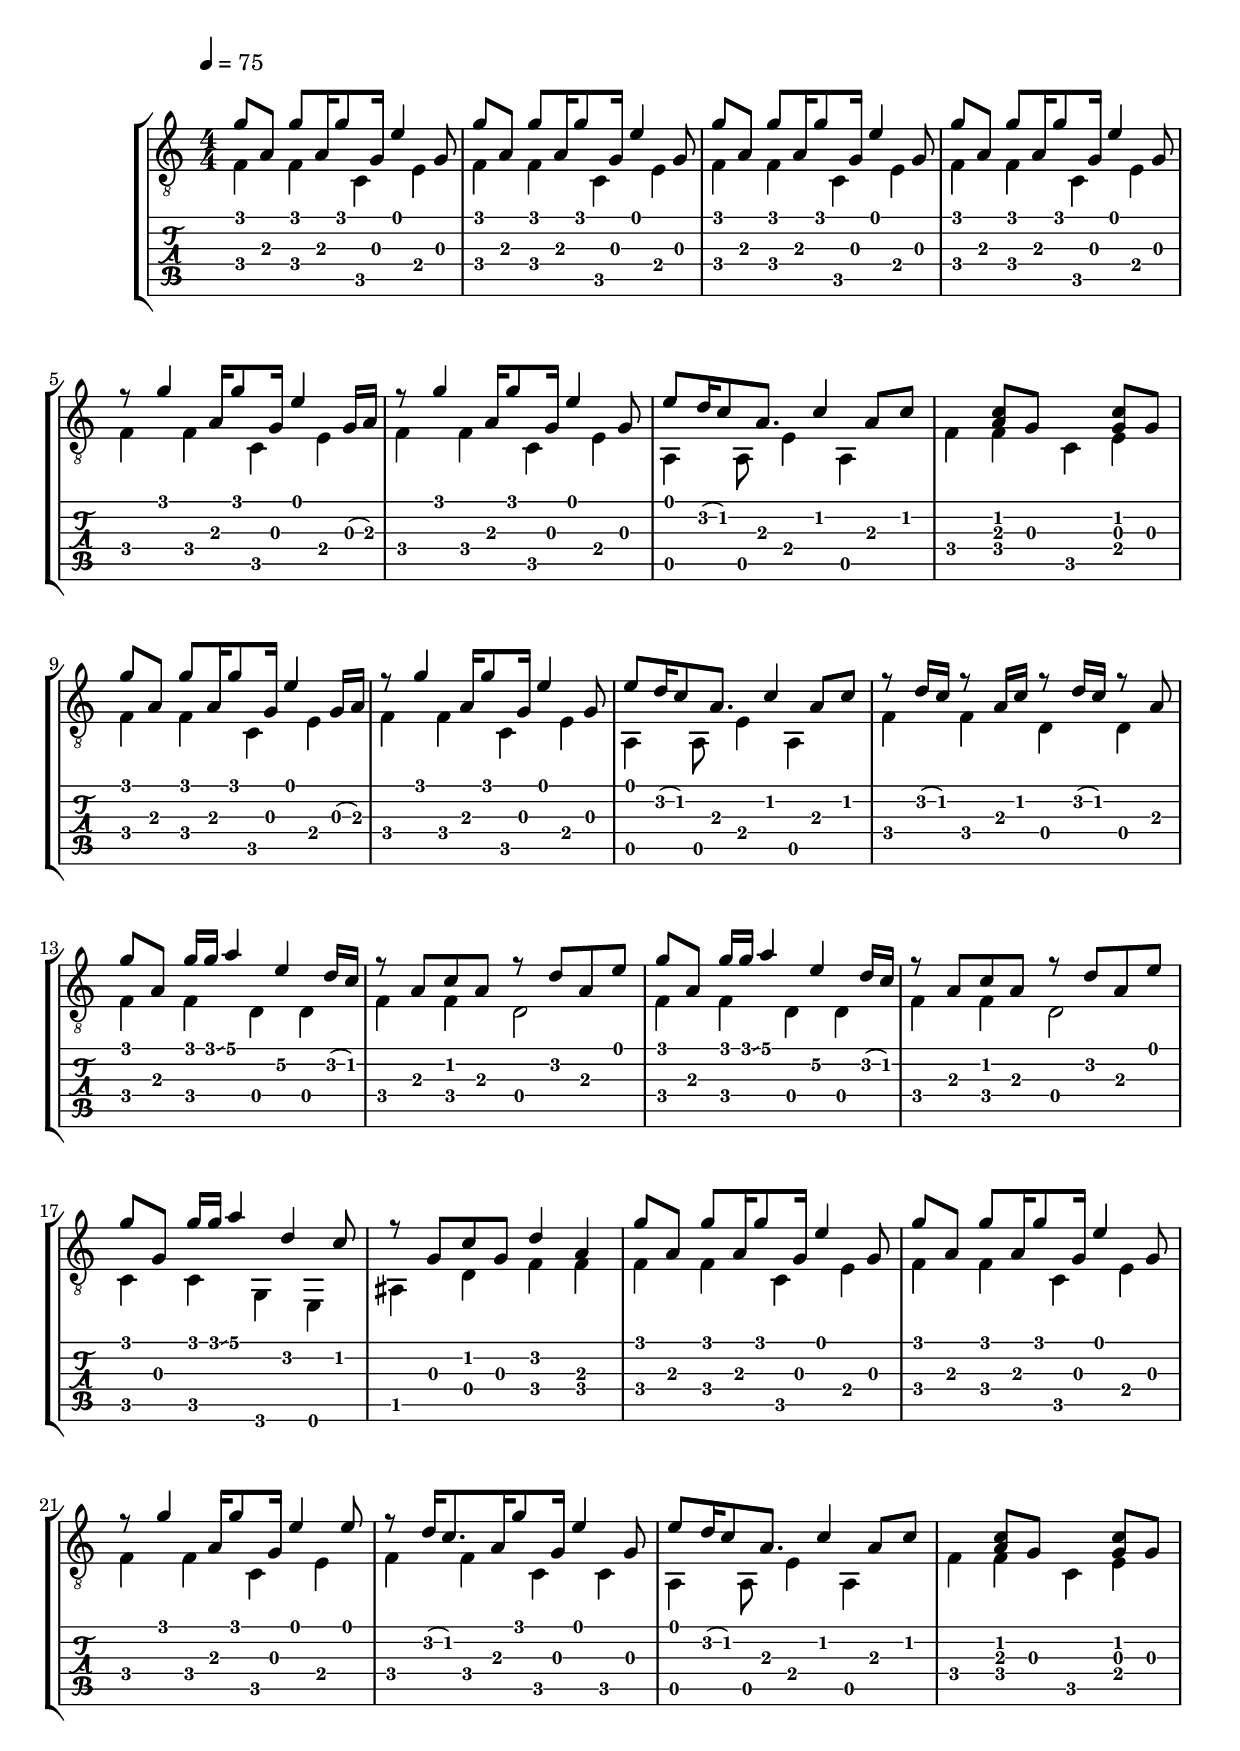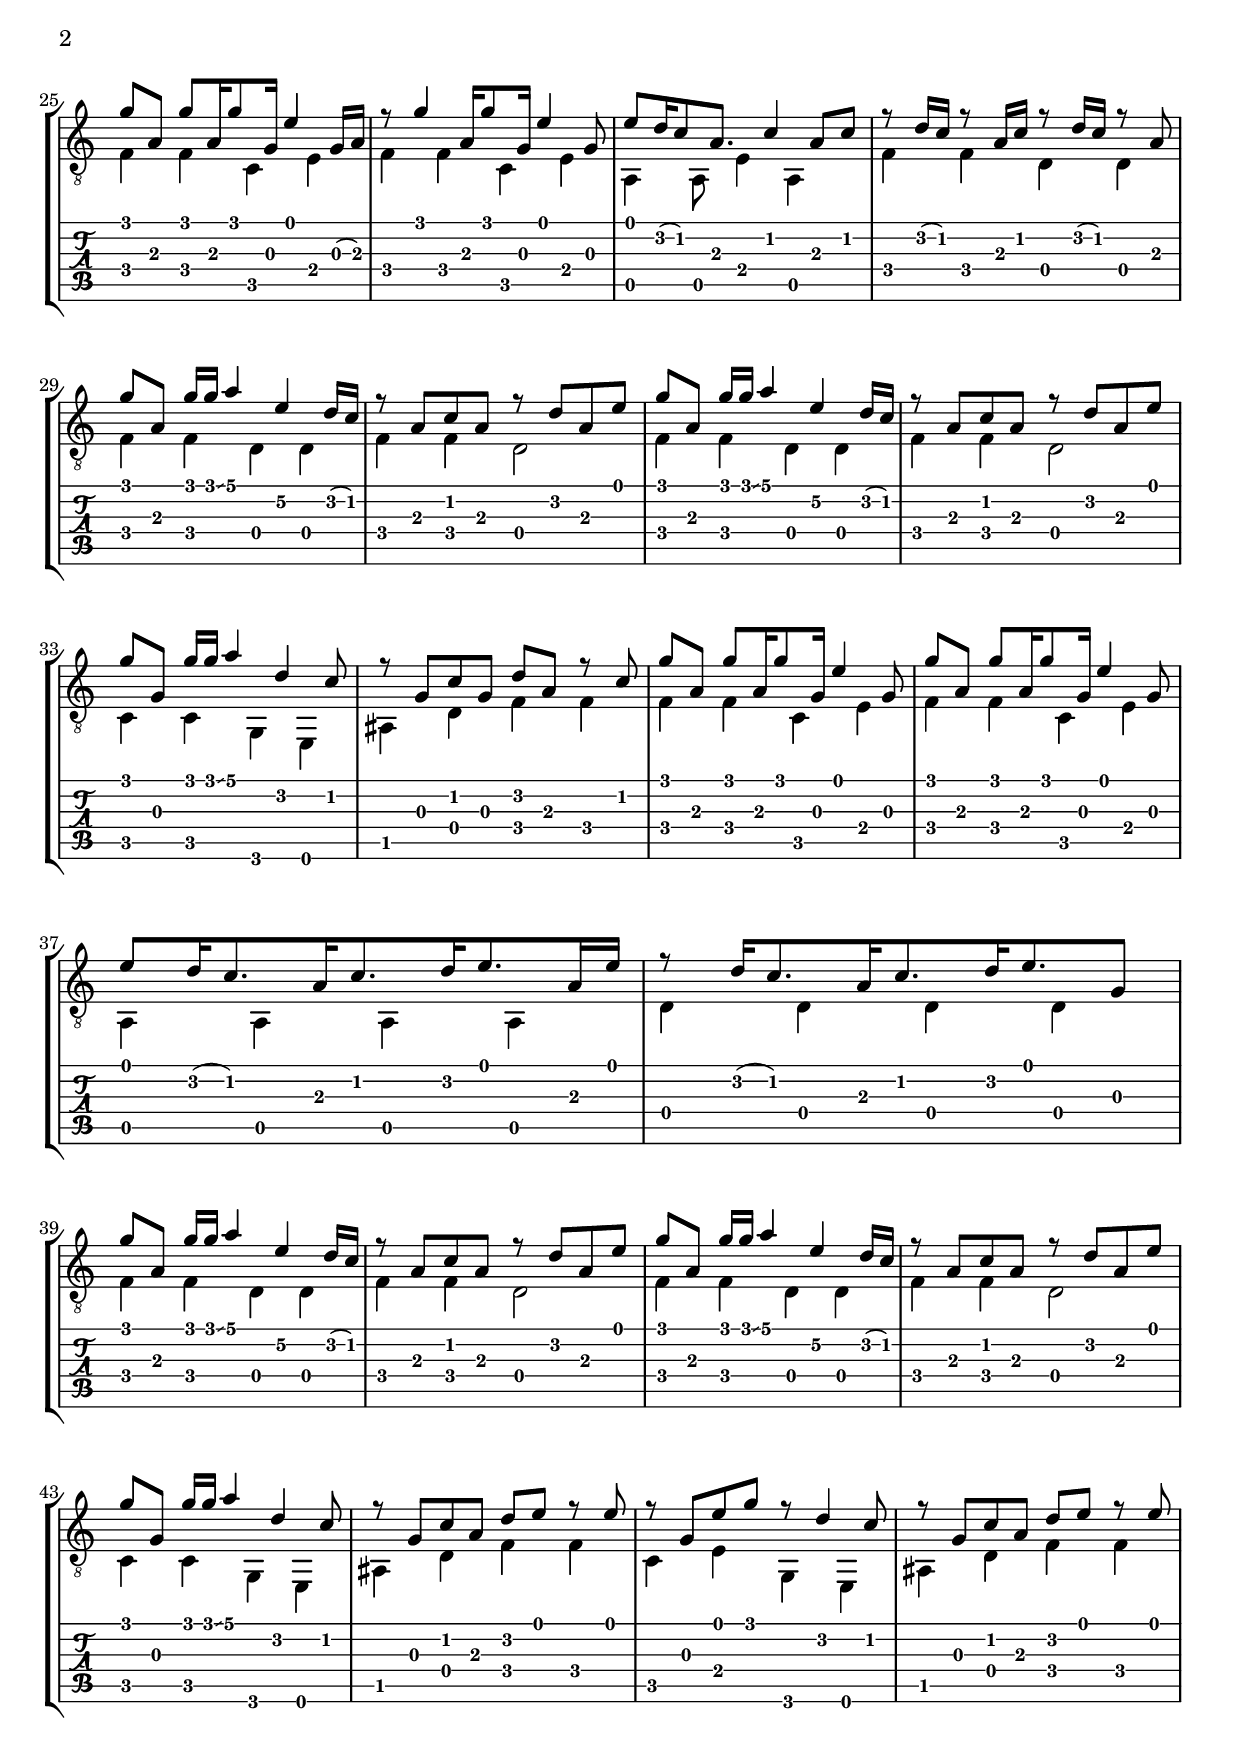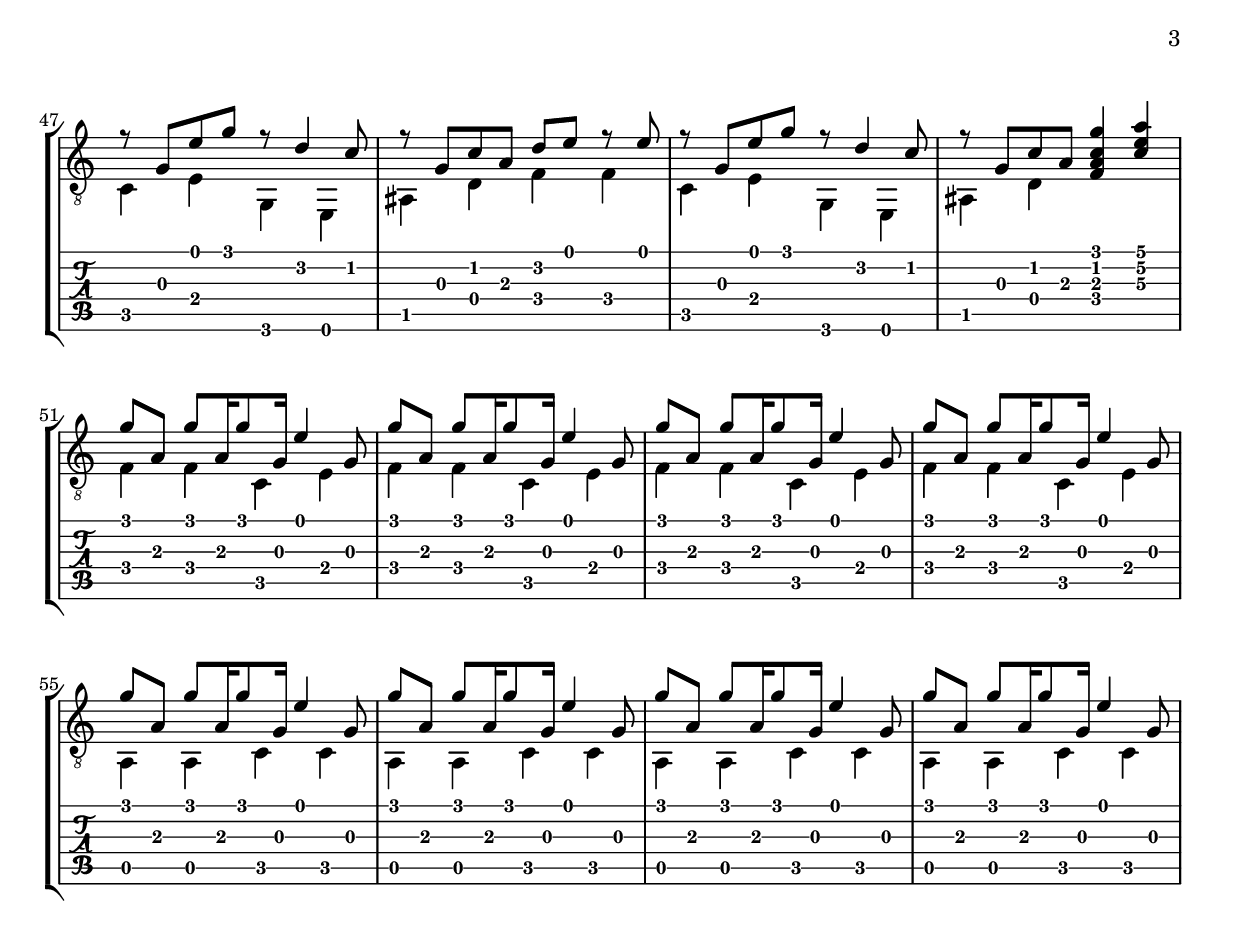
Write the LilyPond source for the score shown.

\version "2.12.3"
\include "english.ly"

%-----------------------------------------------------------------------
% Bars

vOneBarBeforeYouSign = { r8 <d'\2>16( <c'\2>8.) <a\3>16 <c'\2>8. <d'\2>16 <e'\1>8. <g\3>8 }
vTwoBarBeforeYouSign = { <d\4>4 <d\4>4 <d\4>4 <d\4>4 }

vOneBarBeganIt = { \skip 4 <a\3 c'\2 >8 <g\3>8 \skip 4 <g\3 c'\2 >8 <g\3>8 }
vTwoBarBeganIt = { <f\4>4 <f\4>4 <c\5>4 <e\4>4 }

vOneBarItThough = { r8 <d'\2>16( <c'\2>16) r8 <a\3>16 <c'\2>16 r8 <d'\2>16( <c'\2>16) r8 <a\3>8 }
vTwoBarItThough = { <f\4>4 <f\4>4 <d\4>4 <d\4>4 }

vOneBarFDm = { r8 <a\3>8 <c'\2>8 <a\3>8 r8 <d'\2>8 <a\3>8 <e'\1>8 }
vTwoBarFDm = { <f\4>4 <f\4>4 <d\4>2 }

vOneBarIntro = { <g'\1>8 <a\3>8 <g'\1>8 <a\3>16 <g'\1>8 <g\3>16 <e'\1>4 <g\3>8 }
vTwoBarIntro = { <f\4>4 <f\4>4 <c\5>4  <e\4>4 }

vOneBarItsNot = { r8 <g'\1>4 <a\3>16 <g'\1>8 <g\3>16 <e'\1>4 <g\3>16( <a\3>16) }
vTwoBarItsNot = { <f\4>4 <f\4>4 <c\5>4 <e\4>4 }

vOneBarItsNotGoingToStop = { <g'\1>8 <a\3>8 <g'\1>16 <g'\1>16\glissando <a'\1>4 <e'\2>4 <d'\2>16( <c'\2>16) }
vTwoBarItsNotGoingToStop = { <f\4>4 <f\4>4 <d\4>4 <d\4>4 }

vOneBarItsNotGoingToStopCcge = { <g'\1>8 <g\3>8 <g'\1>16 <g'\1>16\glissando <a'\1>4 <d'\2>4 <c'\2>8 }
vTwoBarItsNotGoingToStopCcge = { <c\5>4 <c\5>4 <g,\6>4 <e,\6>4 }

vOneBarItsNotGoingToStopCcgeTwo = { r8 <g\3>8 <e'\1>8 <g'\1>8 r8 <d'\2>4 <c'\2>8 }
vTwoBarItsNotGoingToStopCcgeTwo = { <c\5>4 <e\4>4 <g,\6>4 <e,\6>4 }

vOneBarOutro = { <g'\1>8 <a\3>8 <g'\1>8 <a\3>16 <g'\1>8 <g\3>16 <e'\1>4 <g\3>8 }
vTwoBarOutro = { <a,\5>4 <a,\5>4 <c\5>4  <c\5>4 }

vOneBarPrepareAList = { <e'\1>8 <d'\2>16( <c'\2>8.) <a\3>16 <c'\2>8. <d'\2>16 <e'\1>8. <a\3>16 <e'\1>16 }
vTwoBarPrepareAList = { <a,\5>4 <a,\5>4 <a,\5>4 <a,\5>4 }

vOneBarSoJustGiveUp = { r8 <g\3>8 <c'\2>8 <a\3>8 <a\3 c'\2 g'\1 f\4 >4 <c'\3 e'\2 a'\1 >4 }
vTwoBarSoJustGiveUp = { <as,\5>4 <d\4>4 \skip 2 }

vOneBarTheresACure = { r8 <d'\2>16( <c'\2>8.) <a\3>16 <g'\1>8 <g\3>16 <e'\1>4 <g\3>8 }
vTwoBarTheresACure = { <f\4>4 <f\4>4 <c\5>4 <c\5>4 }

vOneBarTilYouWiseUp = { r8 <g\3>8 <c'\2>8 <g\3>8 <d'\2>4 <a\3>4 }
vTwoBarTilYouWiseUp = { <as,\5>4 <d\4>4 <f\4>4 <f\4>4 }

vOneBarTilYouWiseUpTwo = { r8 <g\3>8 <c'\2>8 <g\3>8 <d'\2>8 <a\3>8 r8 <c'\2>8 }
vTwoBarTilYouWiseUpTwo = { <as,\5>4 <d\4>4 <f\4>4 <f\4>4 }

vOneBarTilYouWiseUpThree = { r8 <g\3>8 <c'\2>8 <a\3>8 <d'\2>8 <e'\1>8 r8 <e'\1>8 }
vTwoBarTilYouWiseUpThree = { <as,\5>4 <d\4>4 <f\4>4 <f\4>4 }

vOneBarWhatYouThought = { r8 <g'\1>4 <a\3>16 <g'\1>8 <g\3>16 <e'\1>4 <g\3>8 }
vTwoBarWhatYouThought = { <f\4>4 <f\4>4 <c\5>4 <e\4>4 }

vOneBarWhenYouFirst = { <e'\1>8 <d'\2>16( <c'\2>8) <a\3>8. <c'\2>4 <a\3>8 <c'\2>8 }
vTwoBarWhenYouFirst = { <a,\5>4 <a,\5>8 <e\4>4 <a,\5>4 \skip 8 }

vOneBarYouGot = { <g'\1>8 <a\3>8 <g'\1>8 <a\3>16 <g'\1>8 <g\3>16 <e'\1>4 <g\3>16( <a\3>16) }
vTwoBarYouGot = { <f\4>4 <f\4>4 <c\5>4 <e\4>4 }

vOneBarYoureSure = { r8 <g'\1>4 <a\3>16 <g'\1>8 <g\3>16 <e'\1>4 <e'\1>8 }
vTwoBarYoureSure = { <f\4>4 <f\4>4 <c\5>4 <e\4>4 }


%-----------------------------------------------------------------------
% Lines

vOneLineChorusOneLineOne = { \vOneBarItsNotGoingToStop \vOneBarFDm \vOneBarItsNotGoingToStop \vOneBarFDm \break }
vTwoLineChorusOneLineOne = { \vTwoBarItsNotGoingToStop \vTwoBarFDm \vTwoBarItsNotGoingToStop \vTwoBarFDm \break }

vOneLineIntroLineOne = { \vOneBarIntro \vOneBarIntro \vOneBarIntro \vOneBarIntro \break }
vTwoLineIntroLineOne = { \vTwoBarIntro \vTwoBarIntro \vTwoBarIntro \vTwoBarIntro \break }

vOneLineVerseOneLineTwo = { \vOneBarYouGot \vOneBarWhatYouThought \vOneBarWhenYouFirst \vOneBarItThough \break }
vTwoLineVerseOneLineTwo = { \vTwoBarYouGot \vTwoBarWhatYouThought \vTwoBarWhenYouFirst \vTwoBarItThough \break }

vOneLineTabOneScoreOneLineTwo = { \vOneBarItsNot \vOneBarWhatYouThought \vOneBarWhenYouFirst \vOneBarBeganIt \break }
vTwoLineTabOneScoreOneLineTwo = { \vTwoBarItsNot \vTwoBarWhatYouThought \vTwoBarWhenYouFirst \vTwoBarBeganIt \break }

vOneLineTabOneScoreOneLineFive = { \vOneBarItsNotGoingToStopCcge \vOneBarTilYouWiseUp \vOneBarIntro \vOneBarIntro \break }
vTwoLineTabOneScoreOneLineFive = { \vTwoBarItsNotGoingToStopCcge \vTwoBarTilYouWiseUp \vTwoBarIntro \vTwoBarIntro \break }

vOneLineTabOneScoreOneLineSix = { \vOneBarYoureSure \vOneBarTheresACure \vOneBarWhenYouFirst \vOneBarBeganIt \break }
vTwoLineTabOneScoreOneLineSix = { \vTwoBarYoureSure \vTwoBarTheresACure \vTwoBarWhenYouFirst \vTwoBarBeganIt \break }

vOneLineTabOneScoreOneLineNine = { \vOneBarItsNotGoingToStopCcge \vOneBarTilYouWiseUpTwo \vOneBarIntro \vOneBarIntro \break }
vTwoLineTabOneScoreOneLineNine = { \vTwoBarItsNotGoingToStopCcge \vTwoBarTilYouWiseUpTwo \vTwoBarIntro \vTwoBarIntro \break }

vOneLineTabOneScoreOneLineTen = { \vOneBarPrepareAList \vOneBarBeforeYouSign \break }
vTwoLineTabOneScoreOneLineTen = { \vTwoBarPrepareAList \vTwoBarBeforeYouSign \break }

vOneLineTabOneScoreOneLineTwelve = { \vOneBarItsNotGoingToStopCcge \vOneBarTilYouWiseUpThree \vOneBarItsNotGoingToStopCcgeTwo \vOneBarTilYouWiseUpThree \break }
vTwoLineTabOneScoreOneLineTwelve = { \vTwoBarItsNotGoingToStopCcge \vTwoBarTilYouWiseUpThree \vTwoBarItsNotGoingToStopCcgeTwo \vTwoBarTilYouWiseUpThree \break }

vOneLineTabOneScoreOneLineThirteen = { \vOneBarItsNotGoingToStopCcgeTwo \vOneBarTilYouWiseUpThree \vOneBarItsNotGoingToStopCcgeTwo \vOneBarSoJustGiveUp \break }
vTwoLineTabOneScoreOneLineThirteen = { \vTwoBarItsNotGoingToStopCcgeTwo \vTwoBarTilYouWiseUpThree \vTwoBarItsNotGoingToStopCcgeTwo \vTwoBarSoJustGiveUp \break }

vOneLineTabOneScoreOneLineFifteen = { \vOneBarOutro \vOneBarOutro \vOneBarOutro \vOneBarOutro \break }
vTwoLineTabOneScoreOneLineFifteen = { \vTwoBarOutro \vTwoBarOutro \vTwoBarOutro \vTwoBarOutro \break }


%-----------------------------------------------------------------------
% Scores

vOneScoreTabOneScoreOne = { \vOneLineIntroLineOne \vOneLineTabOneScoreOneLineTwo \vOneLineVerseOneLineTwo \vOneLineChorusOneLineOne \vOneLineTabOneScoreOneLineFive \vOneLineTabOneScoreOneLineSix \vOneLineVerseOneLineTwo \vOneLineChorusOneLineOne \vOneLineTabOneScoreOneLineNine \vOneLineTabOneScoreOneLineTen \vOneLineChorusOneLineOne \vOneLineTabOneScoreOneLineTwelve \vOneLineTabOneScoreOneLineThirteen \vOneLineIntroLineOne \vOneLineTabOneScoreOneLineFifteen }
vTwoScoreTabOneScoreOne = { \vTwoLineIntroLineOne \vTwoLineTabOneScoreOneLineTwo \vTwoLineVerseOneLineTwo \vTwoLineChorusOneLineOne \vTwoLineTabOneScoreOneLineFive \vTwoLineTabOneScoreOneLineSix \vTwoLineVerseOneLineTwo \vTwoLineChorusOneLineOne \vTwoLineTabOneScoreOneLineNine \vTwoLineTabOneScoreOneLineTen \vTwoLineChorusOneLineOne \vTwoLineTabOneScoreOneLineTwelve \vTwoLineTabOneScoreOneLineThirteen \vTwoLineIntroLineOne \vTwoLineTabOneScoreOneLineFifteen }


%-----------------------------------------------------------------------
% Voices

vOne = { \vOneScoreTabOneScoreOne }

vTwo = { \vTwoScoreTabOneScoreOne }


\score {
  \new StaffGroup <<
    \new Staff <<
      \tempo 4 = 75
      \clef "treble_8"

      \new Voice {
        \voiceOne
        \vOne
      }
      \new Voice {
        \voiceTwo
        \vTwo
      }
    >>

    \new TabStaff <<
      \new TabVoice {
        \slurUp
        \vOne
      }
      \new TabVoice {
        \slurUp
        \vTwo
      }
    >>
  >>

  \layout {
    \context { \Staff
      \override TimeSignature #'style = #'numbered
      \override StringNumber #'transparent = ##t
    }
    \context { \TabStaff
      \override TimeSignature #'style = #'numbered
    }
    \context { \Voice
      \remove Slur_engraver
    }
    \context { \TabVoice
      \remove Dots_engraver
      \remove Stem_engraver
      \remove Rest_engraver
    }
  }
}

% showLastLength = R1*4
\score {
  \new Staff \with {midiInstrument = #"acoustic guitar (nylon)"} <<
    \tempo 4 = 75
    \clef "treble_8"

    \new Voice {
      \unfoldRepeats {
        \vOne
      }
    }
    \new Voice {
      \unfoldRepeats {
        \vTwo
      }
    }
  >>

  \midi {}
}
